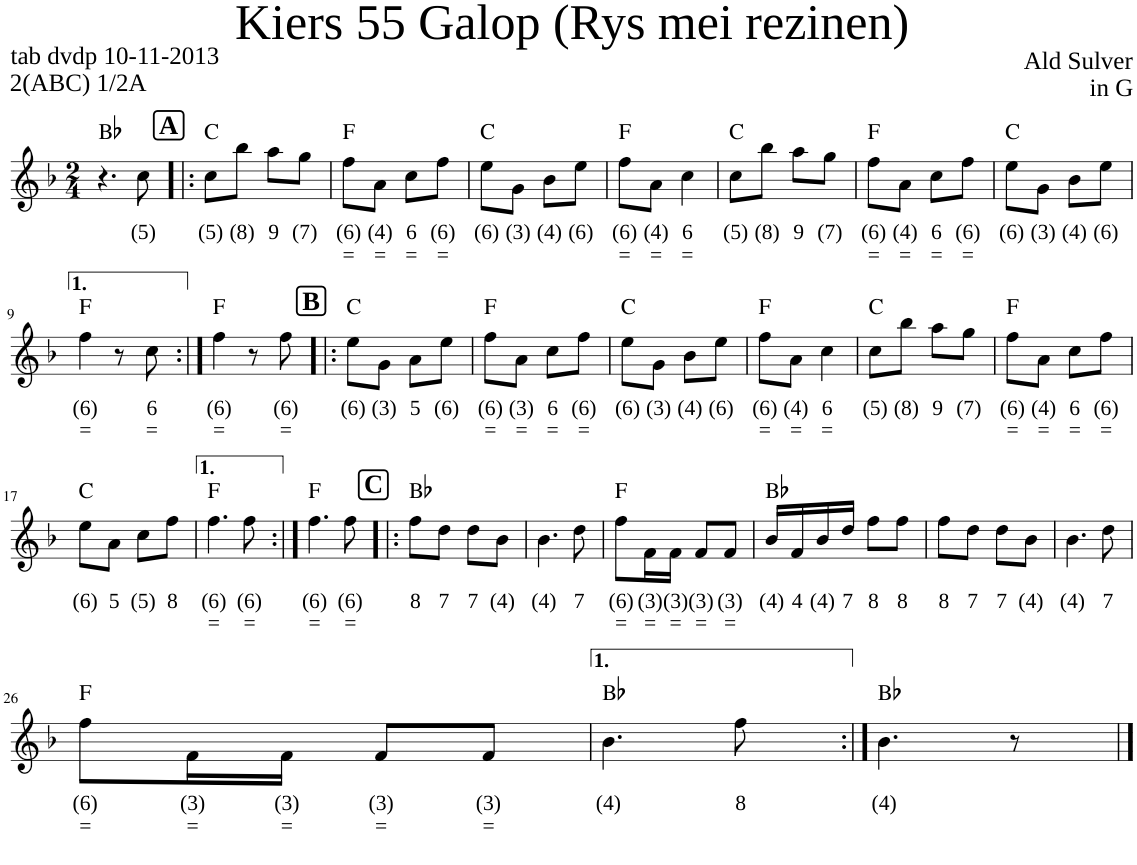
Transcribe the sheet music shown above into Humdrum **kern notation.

**kern	**text	**text	**kern	**text	**text	**kern	**text	**text	**harte
*part3	*part3	*part3	*part2	*part2	*part2	*part1	*part1	*part1	*part1
*staff3	*staff3	*staff3	*staff2	*staff2	*staff2	*staff1	*staff1	*staff1	*
*I"Voice	*	*	*I"Voice	*	*	*I"Voice	*	*	*
*stria5	*	*	*stria5	*	*	*	*	*	*
*clefG2	*	*	*clefG2	*	*	*clefG2	*	*	*
*k[b-]	*	*	*k[b-]	*	*	*k[b-]	*	*	*
*M2/4	*	*	*M2/4	*	*	*M2/4	*	*	*
=1	=1	=1	=1	=1	=1	=1	=1	=1	=1
2r	.	.	4.b-	(4)	.	4.r	.	.	Bb:maj
!	!	!	!	!	!	!	!LO:LY:b	!	!
.	.	.	8r	.	.	8cc\	(5)	.	.
!!LO:REH:place=s1:a:B:cj:fs=14.2249:t=A
=2!|:	=2!|:	=2!|:	=2!|:	=2!|:	=2!|:	=2!|:	=2!|:	=2!|:	=2!|:
!	!	!	!	!	!	!	!LO:LY:b	!	!
4cc	(5)	.	8eeL	(6)	.	8cc\L	(5)	.	C:maj
!	!	!	!	!	!	!	!LO:LY:b	!	!
.	.	.	8ddJ	7	.	8bb-\J	(8)	.	.
!	!	!	!	!	!	!	!LO:LY:b	!	!
4ee	(6)	.	8ccL	(5)	.	8aa\L	9	.	.
!	!	!	!	!	!	!	!LO:LY:b	!	!
.	.	.	8b-J	(4)	.	8gg\J	(7)	.	.
=3	=3	=3	=3	=3	=3	=3	=3	=3	=3
!	!	!	!	!	!	!	!LO:LY:b	!LO:LY:b	!
4ff	(6)	=	8aL	(4)	=	8ff\L	(6)	=	F:maj
!	!	!	!	!	!	!	!LO:LY:b	!LO:LY:b	!
.	.	.	8fJ	(3)	=	8a\J	(4)	=	.
!	!	!	!	!	!	!	!LO:LY:b	!LO:LY:b	!
4cc	6	=	8aL	(4)	=	8cc\L	6	=	.
!	!	!	!	!	!	!	!LO:LY:b	!LO:LY:b	!
.	.	.	8aJ	(4)	=	8ff\J	(6)	=	.
=4	=4	=4	=4	=4	=4	=4	=4	=4	=4
!	!	!	!	!	!	!	!LO:LY:b	!	!
4gg	(7)	.	8gL	(3)	.	8ee\L	(6)	.	C:maj
!	!	!	!	!	!	!	!LO:LY:b	!	!
.	.	.	8eJ	(2)	.	8g\J	(3)	.	.
!	!	!	!	!	!	!	!LO:LY:b	!	!
4cc	(5)	.	8gL	(3)	.	8b-\L	(4)	.	.
!	!	!	!	!	!	!	!LO:LY:b	!	!
.	.	.	8gJ	(3)	.	8ee\J	(6)	.	.
=5	=5	=5	=5	=5	=5	=5	=5	=5	=5
!	!	!	!	!	!	!	!LO:LY:b	!LO:LY:b	!
4ff	(6)	=	8aL	(4)	=	8ff\L	(6)	=	F:maj
!	!	!	!	!	!	!	!LO:LY:b	!LO:LY:b	!
.	.	.	8fJ	(3)	=	8a\J	(4)	=	.
!	!	!	!	!	!	!	!LO:LY:b	!LO:LY:b	!
4cc	6	=	4a	4	=	4cc\	6	=	.
=6	=6	=6	=6	=6	=6	=6	=6	=6	=6
!	!	!	!	!	!	!	!LO:LY:b	!	!
4cc	(5)	.	8eeL	(6)	.	8cc\L	(5)	.	C:maj
!	!	!	!	!	!	!	!LO:LY:b	!	!
.	.	.	8ddJ	7	.	8bb-\J	(8)	.	.
!	!	!	!	!	!	!	!LO:LY:b	!	!
4ee	(6)	.	8ccL	(5)	.	8aa\L	9	.	.
!	!	!	!	!	!	!	!LO:LY:b	!	!
.	.	.	8b-J	(4)	.	8gg\J	(7)	.	.
=7	=7	=7	=7	=7	=7	=7	=7	=7	=7
!	!	!	!	!	!	!	!LO:LY:b	!LO:LY:b	!
4ff	(6)	=	8aL	(4)	=	8ff\L	(6)	=	F:maj
!	!	!	!	!	!	!	!LO:LY:b	!LO:LY:b	!
.	.	.	8fJ	(3)	=	8a\J	(4)	=	.
!	!	!	!	!	!	!	!LO:LY:b	!LO:LY:b	!
4cc	6	=	8aL	(4)	=	8cc\L	6	=	.
!	!	!	!	!	!	!	!LO:LY:b	!LO:LY:b	!
.	.	.	8aJ	(4)	=	8ff\J	(6)	=	.
=8	=8	=8	=8	=8	=8	=8	=8	=8	=8
!	!	!	!	!	!	!	!LO:LY:b	!	!
4gg	(7)	.	8gL	(3)	.	8ee\L	(6)	.	C:maj
!	!	!	!	!	!	!	!LO:LY:b	!	!
.	.	.	8eJ	(2)	.	8g\J	(3)	.	.
!	!	!	!	!	!	!	!LO:LY:b	!	!
4cc	(5)	.	8gL	(3)	.	8b-\L	(4)	.	.
!	!	!	!	!	!	!	!LO:LY:b	!	!
.	.	.	8b-J	(4)	.	8ee\J	(6)	.	.
!!LO:LB:g=z
=9	=9	=9	=9	=9	=9	=9	=9	=9	=9
!	!	!	!	!	!	!	!LO:LY:b	!LO:LY:b	!
4ff	(6)	=	4a	(4)	=	4ff\	(6)	=	F:maj
4r	.	.	4r	.	.	8r	.	.	.
!	!	!	!	!	!	!	!LO:LY:b	!LO:LY:b	!
.	.	.	.	.	.	8cc\	6	=	.
=10:|!	=10:|!	=10:|!	=10:|!	=10:|!	=10:|!	=10:|!	=10:|!	=10:|!	=10:|!
!	!	!	!	!	!	!	!LO:LY:b	!LO:LY:b	!
4f	(3)	=	4a	(4)	=	4ff\	(6)	=	F:maj
4r	.	.	8r	.	.	8r	.	.	.
!	!	!	!	!	!	!	!LO:LY:b	!LO:LY:b	!
.	.	.	8a	(4)	=	8ff\	(6)	=	.
!!LO:REH:place=s1:a:B:cj:fs=14.2249:t=B
=11!|:	=11!|:	=11!|:	=11!|:	=11!|:	=11!|:	=11!|:	=11!|:	=11!|:	=11!|:
!	!	!	!	!	!	!	!LO:LY:b	!	!
4.cc	(5)	.	4.g	(3)	.	8ee\L	(6)	.	C:maj
!	!	!	!	!	!	!	!LO:LY:b	!	!
.	.	.	.	.	.	8g\J	(3)	.	.
!	!	!	!	!	!	!	!LO:LY:b	!	!
.	.	.	.	.	.	8a\L	5	.	.
!	!	!	!	!	!	!	!LO:LY:b	!	!
8cc	(5)	.	8g	(3)	.	8ee\J	(6)	.	.
=12	=12	=12	=12	=12	=12	=12	=12	=12	=12
!	!	!	!	!	!	!	!LO:LY:b	!LO:LY:b	!
4.f	(3)	=	4.a	(4)	=	8ff\L	(6)	=	F:maj
!	!	!	!	!	!	!	!LO:LY:b	!LO:LY:b	!
.	.	.	.	.	.	8a\J	(3)	=	.
!	!	!	!	!	!	!	!LO:LY:b	!LO:LY:b	!
.	.	.	.	.	.	8cc\L	6	=	.
!	!	!	!	!	!	!	!LO:LY:b	!LO:LY:b	!
8f	(3)	=	8a	(4)	=	8ff\J	(6)	=	.
=13	=13	=13	=13	=13	=13	=13	=13	=13	=13
!	!	!	!	!	!	!	!LO:LY:b	!	!
4cc	(5)	.	4g	(3)	.	8ee\L	(6)	.	C:maj
!	!	!	!	!	!	!	!LO:LY:b	!	!
.	.	.	.	.	.	8g\J	(3)	.	.
!	!	!	!	!	!	!	!LO:LY:b	!	!
8ccL	(5)	.	8gL	(3)	.	8b-\L	(4)	.	.
!	!	!	!	!	!	!	!LO:LY:b	!	!
8ccJ	(5)	.	8gJ	(3)	.	8ee\J	(6)	.	.
=14	=14	=14	=14	=14	=14	=14	=14	=14	=14
!	!	!	!	!	!	!	!LO:LY:b	!LO:LY:b	!
4f	(3)	=	4a	(4)	=	8ff\L	(6)	=	F:maj
!	!	!	!	!	!	!	!LO:LY:b	!LO:LY:b	!
.	.	.	.	.	.	8a\J	(4)	=	.
!	!	!	!	!	!	!	!LO:LY:b	!LO:LY:b	!
4f	(3)	=	4a	(4)	=	4cc\	6	=	.
=15	=15	=15	=15	=15	=15	=15	=15	=15	=15
!	!	!	!	!	!	!	!LO:LY:b	!	!
4cc	(5)	.	8eeL	(6)	.	8cc\L	(5)	.	C:maj
!	!	!	!	!	!	!	!LO:LY:b	!	!
.	.	.	8ddJ	7	.	8bb-\J	(8)	.	.
!	!	!	!	!	!	!	!LO:LY:b	!	!
4ee	(6)	.	8ccL	(5)	.	8aa\L	9	.	.
!	!	!	!	!	!	!	!LO:LY:b	!	!
.	.	.	8b-J	(4)	.	8gg\J	(7)	.	.
=16	=16	=16	=16	=16	=16	=16	=16	=16	=16
!	!	!	!	!	!	!	!LO:LY:b	!LO:LY:b	!
4ff	(6)	=	8aL	(4)	=	8ff\L	(6)	=	F:maj
!	!	!	!	!	!	!	!LO:LY:b	!LO:LY:b	!
.	.	.	8fJ	(3)	=	8a\J	(4)	=	.
!	!	!	!	!	!	!	!LO:LY:b	!LO:LY:b	!
4cc	6	=	8aL	(4)	=	8cc\L	6	=	.
!	!	!	!	!	!	!	!LO:LY:b	!LO:LY:b	!
.	.	.	8aJ	(4)	=	8ff\J	(6)	=	.
!!LO:LB:g=z
=17	=17	=17	=17	=17	=17	=17	=17	=17	=17
!	!	!	!	!	!	!	!LO:LY:b	!	!
4gg	(7)	=	8gL	(3)	.	8ee\L	(6)	.	C:maj
!	!	!	!	!	!	!	!LO:LY:b	!	!
.	.	.	8eJ	(2)	.	8a\J	5	.	.
!	!	!	!	!	!	!	!LO:LY:b	!	!
4cc	(5)	=	8gL	(3)	.	8cc\L	(5)	.	.
!	!	!	!	!	!	!	!LO:LY:b	!	!
.	.	.	8b-J	(4)	.	8ff\J	8	.	.
=18	=18	=18	=18	=18	=18	=18	=18	=18	=18
!	!	!	!	!	!	!	!LO:LY:b	!LO:LY:b	!
4.ff	(6)	=	4.a	(4)	=	4.ff\	(6)	=	F:maj
!	!	!	!	!	!	!	!LO:LY:b	!LO:LY:b	!
8r	.	.	8a	(4)	=	8ff\	(6)	=	.
=19:|!	=19:|!	=19:|!	=19:|!	=19:|!	=19:|!	=19:|!	=19:|!	=19:|!	=19:|!
!	!	!	!	!	!	!	!LO:LY:b	!LO:LY:b	!
8ffL	(6)	.	4.a	(4)	=	4.ff\	(6)	=	F:maj
8ee-XJ	(1)	.	.	.	.	.	.	.	.
8ddL	(5)	.	.	.	.	.	.	.	.
!	!	!	!	!	!	!	!LO:LY:b	!LO:LY:b	!
8ccJ	6	.	8dd	(5)	=	8ff\	(6)	=	.
!!LO:REH:place=s1:a:B:cj:fs=14.2249:t=C
=20!|:	=20!|:	=20!|:	=20!|:	=20!|:	=20!|:	=20!|:	=20!|:	=20!|:	=20!|:
!	!	!	!	!	!	!	!LO:LY:b	!	!
4b-	(4)	.	8ddL	7	.	8ff\L	8	.	Bb:maj
!	!	!	!	!	!	!	!LO:LY:b	!	!
.	.	.	8b-J	(4)	.	8dd\J	7	.	.
!	!	!	!	!	!	!	!LO:LY:b	!	!
4f	4	.	8b-L	(4)	.	8dd\L	7	.	.
!	!	!	!	!	!	!	!LO:LY:b	!	!
.	.	.	8fJ	4	.	8b-\J	(4)	.	.
=21	=21	=21	=21	=21	=21	=21	=21	=21	=21
!	!	!	!	!	!	!	!LO:LY:b	!	!
4b-	(4)	.	4.d	3	.	4.b-\	(4)	.	.
4f	4	.	.	.	.	.	.	.	.
!	!	!	!	!	!	!	!LO:LY:b	!	!
.	.	.	8b-	(4)	.	8dd\	7	.	.
=22	=22	=22	=22	=22	=22	=22	=22	=22	=22
!	!	!	!	!	!	!	!LO:LY:b	!LO:LY:b	!
4cc	6	=	8aL	(4)	=	8ff\L	(6)	=	F:maj
!	!	!	!	!	!	!	!LO:LY:b	!LO:LY:b	!
.	.	.	16aL	(4)	=	16f\L	(3)	=	.
!	!	!	!	!	!	!	!LO:LY:b	!LO:LY:b	!
.	.	.	16aJJ	(4)	=	16f\JJ	(3)	=	.
!	!	!	!	!	!	!	!LO:LY:b	!LO:LY:b	!
4f	(3)	=	8aL	(4)	=	8f/L	(3)	=	.
!	!	!	!	!	!	!	!LO:LY:b	!LO:LY:b	!
.	.	.	8aJ	(4)	=	8f/J	(3)	=	.
=23	=23	=23	=23	=23	=23	=23	=23	=23	=23
!	!	!	!	!	!	!	!LO:LY:b	!	!
4b-	(4)	.	16fLL	4	.	16b-/LL	(4)	.	Bb:maj
!	!	!	!	!	!	!	!LO:LY:b	!	!
.	.	.	16d	3	.	16f/	4	.	.
!	!	!	!	!	!	!	!LO:LY:b	!	!
.	.	.	16f	4	.	16b-/	(4)	.	.
!	!	!	!	!	!	!	!LO:LY:b	!	!
.	.	.	16b-JJ	(4)	.	16dd/JJ	7	.	.
!	!	!	!	!	!	!	!LO:LY:b	!	!
4f	4	.	8ddL	7	.	8ff\L	8	.	.
!	!	!	!	!	!	!	!LO:LY:b	!	!
.	.	.	8ddJ	7	.	8ff\J	8	.	.
=24	=24	=24	=24	=24	=24	=24	=24	=24	=24
!	!	!	!	!	!	!	!LO:LY:b	!	!
4b-	(4)	.	8ddL	7	.	8ff\L	8	.	.
!	!	!	!	!	!	!	!LO:LY:b	!	!
.	.	.	8b-J	(4)	.	8dd\J	7	.	.
!	!	!	!	!	!	!	!LO:LY:b	!	!
4f	4	.	8b-L	(4)	.	8dd\L	7	.	.
!	!	!	!	!	!	!	!LO:LY:b	!	!
.	.	.	8fJ	4	.	8b-\J	(4)	.	.
=25	=25	=25	=25	=25	=25	=25	=25	=25	=25
!	!	!	!	!	!	!	!LO:LY:b	!	!
4b-	(4)	.	4.d	3	.	4.b-\	(4)	.	.
4f	4	.	.	.	.	.	.	.	.
!	!	!	!	!	!	!	!LO:LY:b	!	!
.	.	.	8b-	(4)	.	8dd\	7	.	.
!!LO:LB:g=z
=26	=26	=26	=26	=26	=26	=26	=26	=26	=26
!	!	!	!	!	!	!	!LO:LY:b	!LO:LY:b	!
4f	(3)	=	8aL	(4)	=	8ff\L	(6)	=	F:maj
!	!	!	!	!	!	!	!LO:LY:b	!LO:LY:b	!
.	.	.	16aL	(4)	=	16f\L	(3)	=	.
!	!	!	!	!	!	!	!LO:LY:b	!LO:LY:b	!
.	.	.	16aJJ	(4)	=	16f\JJ	(3)	=	.
!	!	!	!	!	!	!	!LO:LY:b	!LO:LY:b	!
4a	(4)	=	8aL	(4)	=	8f/L	(3)	=	.
!	!	!	!	!	!	!	!LO:LY:b	!LO:LY:b	!
.	.	.	8aJ	(4)	=	8f/J	(3)	=	.
=27	=27	=27	=27	=27	=27	=27	=27	=27	=27
!	!	!	!	!	!	!	!LO:LY:b	!	!
4b-	(4)	.	4.b-	(4)	=	4.b-\	(4)	.	Bb:maj
4f	4	.	.	.	.	.	.	.	.
!	!	!	!	!	!	!	!LO:LY:b	!	!
.	.	.	8dd	7	.	8ff\	8	.	.
=28:|!	=28:|!	=28:|!	=28:|!	=28:|!	=28:|!	=28:|!	=28:|!	=28:|!	=28:|!
!	!	!	!	!	!	!	!LO:LY:b	!	!
4.b-	(4)	.	4.b-	(4)	.	4.b-\	(4)	.	Bb:maj
8r	.	.	8r	.	.	8r	.	.	.
==	==	==	==	==	==	==	==	==	==
*-	*-	*-	*-	*-	*-	*-	*-	*-	*-
